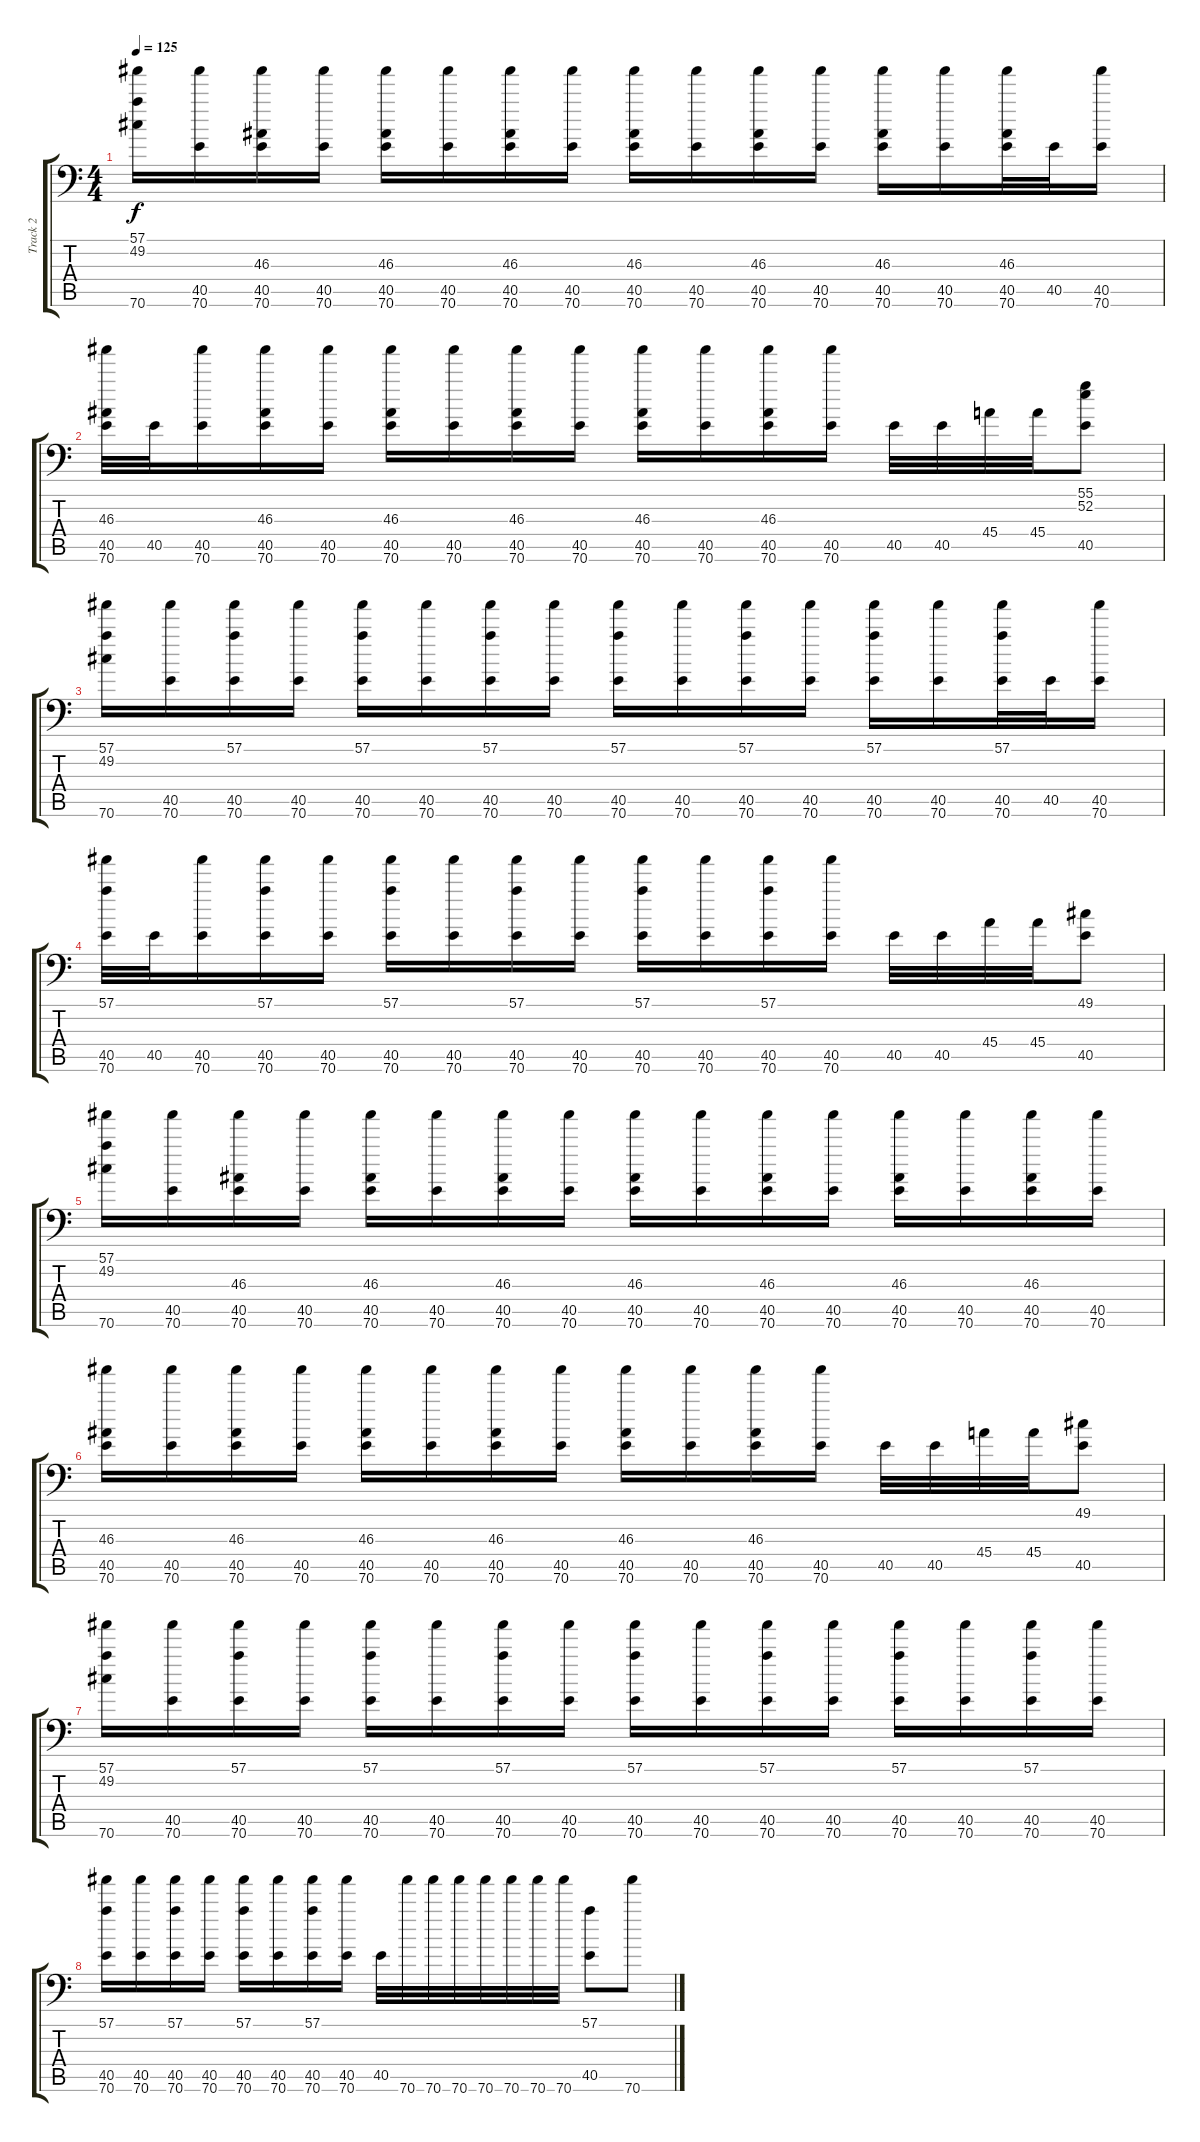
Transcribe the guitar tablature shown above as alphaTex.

\track ("Track 2" "Track 2") {instrument acousticgrandpiano}
\staff {score tabs}
\tuning (C-1 C-1 C-1 C-1 C-1 C-1) {hide}
\ts (4 4)
\tempo 125
\clef f4
\ks c
(57.1 49.2 70.6).16{dy f} (40.5 70.6).16 (46.3 40.5 70.6).16 (40.5 70.6).16 (46.3 40.5 70.6).16 (40.5 70.6).16 (46.3 40.5 70.6).16 (40.5 70.6).16 (46.3 40.5 70.6).16 (40.5 70.6).16 (46.3 40.5 70.6).16 (40.5 70.6).16 (46.3 40.5 70.6).16 (40.5 70.6).16 (46.3 40.5 70.6).32 40.5.32 (40.5 70.6).16 |
(46.3 40.5 70.6).32 40.5.32 (40.5 70.6).16 (46.3 40.5 70.6).16 (40.5 70.6).16 (46.3 40.5 70.6).16 (40.5 70.6).16 (46.3 40.5 70.6).16 (40.5 70.6).16 (46.3 40.5 70.6).16 (40.5 70.6).16 (46.3 40.5 70.6).16 (40.5 70.6).16 40.5.32 40.5.32 45.4.32 45.4.32 (55.1 52.2 40.5).8 |
(57.1 49.2 70.6).16 (40.5 70.6).16 (57.1 40.5 70.6).16 (40.5 70.6).16 (57.1 40.5 70.6).16 (40.5 70.6).16 (57.1 40.5 70.6).16 (40.5 70.6).16 (57.1 40.5 70.6).16 (40.5 70.6).16 (57.1 40.5 70.6).16 (40.5 70.6).16 (57.1 40.5 70.6).16 (40.5 70.6).16 (57.1 40.5 70.6).32 40.5.32 (40.5 70.6).16 |
(57.1 40.5 70.6).32 40.5.32 (40.5 70.6).16 (57.1 40.5 70.6).16 (40.5 70.6).16 (57.1 40.5 70.6).16 (40.5 70.6).16 (57.1 40.5 70.6).16 (40.5 70.6).16 (57.1 40.5 70.6).16 (40.5 70.6).16 (57.1 40.5 70.6).16 (40.5 70.6).16 40.5.32 40.5.32 45.4.32 45.4.32 (49.1 40.5).8 |
(57.1 49.2 70.6).16 (40.5 70.6).16 (46.3 40.5 70.6).16 (40.5 70.6).16 (46.3 40.5 70.6).16 (40.5 70.6).16 (46.3 40.5 70.6).16 (40.5 70.6).16 (46.3 40.5 70.6).16 (40.5 70.6).16 (46.3 40.5 70.6).16 (40.5 70.6).16 (46.3 40.5 70.6).16 (40.5 70.6).16 (46.3 40.5 70.6).16 (40.5 70.6).16 |
(46.3 40.5 70.6).16 (40.5 70.6).16 (46.3 40.5 70.6).16 (40.5 70.6).16 (46.3 40.5 70.6).16 (40.5 70.6).16 (46.3 40.5 70.6).16 (40.5 70.6).16 (46.3 40.5 70.6).16 (40.5 70.6).16 (46.3 40.5 70.6).16 (40.5 70.6).16 40.5.32 40.5.32 45.4.32 45.4.32 (49.1 40.5).8 |
(57.1 49.2 70.6).16 (40.5 70.6).16 (57.1 40.5 70.6).16 (40.5 70.6).16 (57.1 40.5 70.6).16 (40.5 70.6).16 (57.1 40.5 70.6).16 (40.5 70.6).16 (57.1 40.5 70.6).16 (40.5 70.6).16 (57.1 40.5 70.6).16 (40.5 70.6).16 (57.1 40.5 70.6).16 (40.5 70.6).16 (57.1 40.5 70.6).16 (40.5 70.6).16 |
(57.1 40.5 70.6).16 (40.5 70.6).16 (57.1 40.5 70.6).16 (40.5 70.6).16 (57.1 40.5 70.6).16 (40.5 70.6).16 (57.1 40.5 70.6).16 (40.5 70.6).16 40.5.32 70.6.32 70.6.32 70.6.32 70.6.32 70.6.32 70.6.32 70.6.32 (57.1 40.5).8 70.6.8
